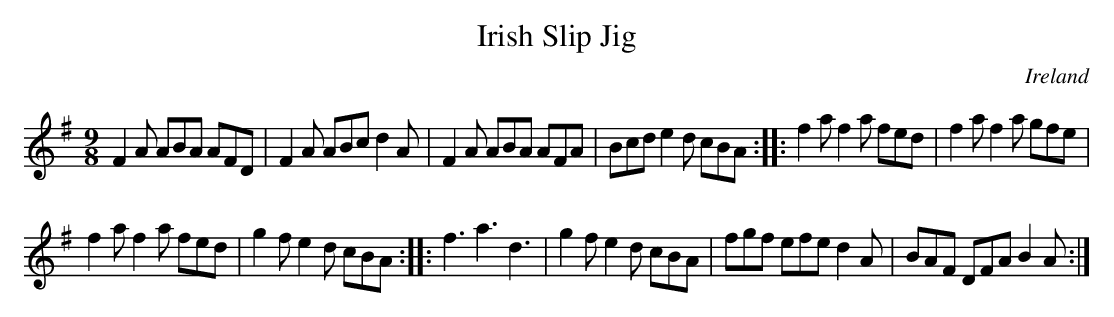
X:1
T:Irish Slip Jig
O:Ireland
M:9/8
K:DMix
F2A ABA AFD|F2A ABc d2A|\
F2A ABA AFA|Bcd e2d cBA :: \
f2a f2a fed|f2a f2a gfe|
f2a f2a fed|g2f e2d cBA:: \
f3 a3 d3|g2f e2d cBA|fgf efe d2A|BAF DFA B2A:|
